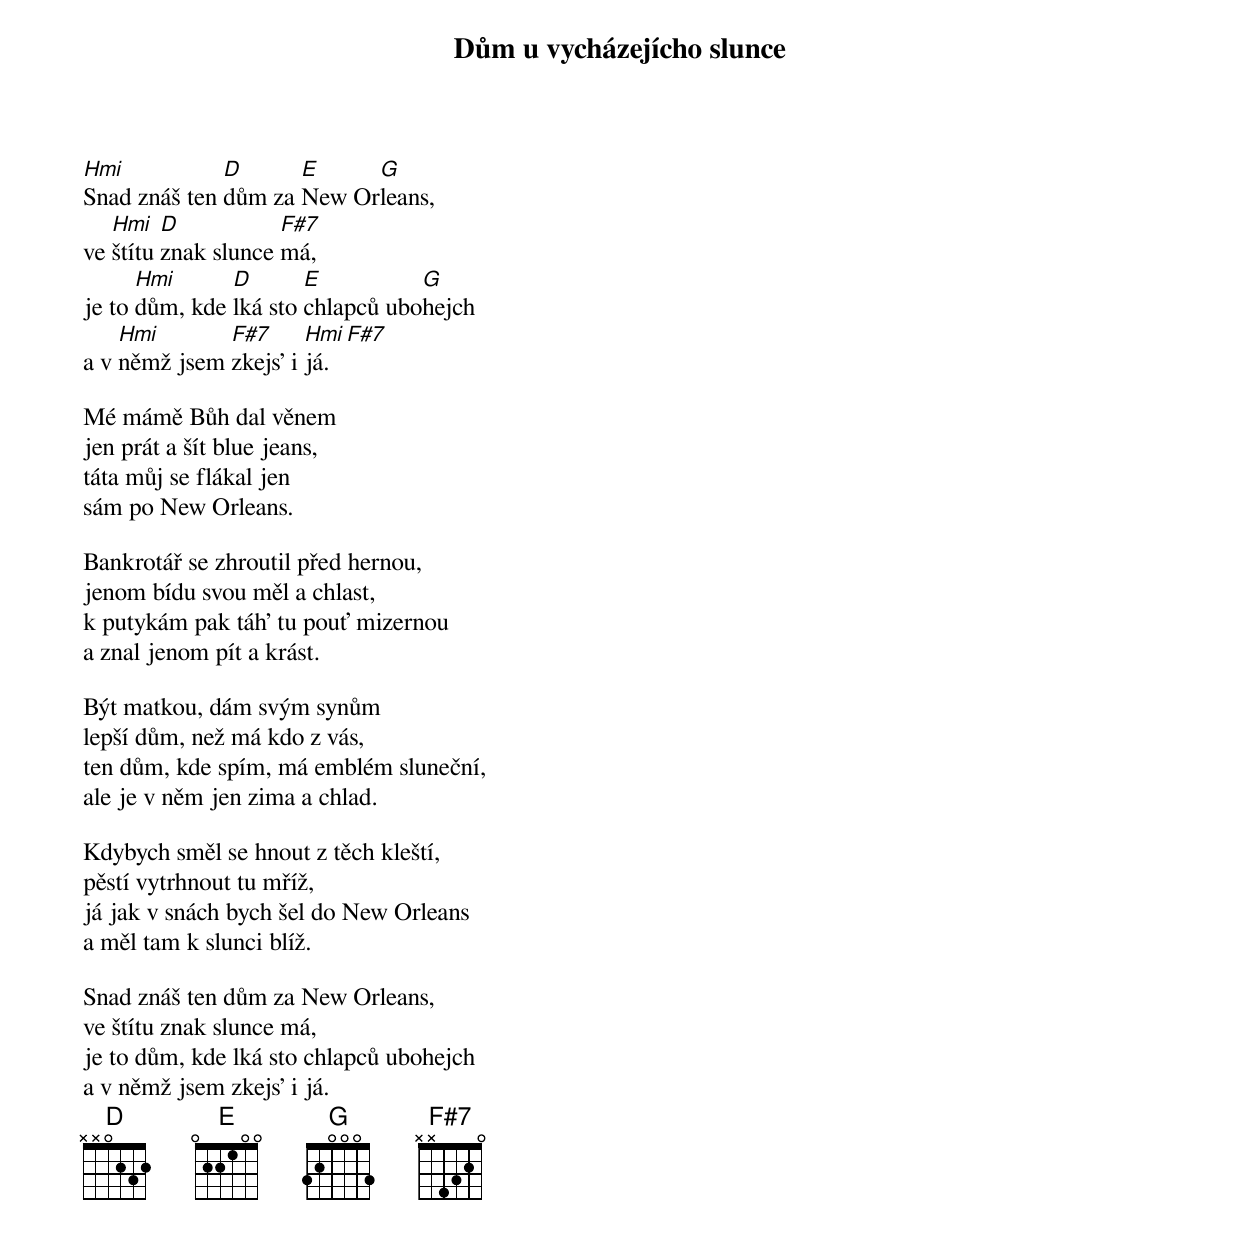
{title: Dům u vycházejícho slunce}

[Hmi]Snad znáš ten [D]dům za [E]New Or[G]leans,
ve [Hmi]štítu [D]znak slunce [F#7]má,
je to [Hmi]dům, kde [D]lká sto [E]chlapců ubo[G]hejch
a v [Hmi]němž jsem [F#7]zkejs' i [Hmi]já. [F#7]

Mé mámě Bůh dal věnem
jen prát a šít blue jeans,
táta můj se flákal jen
sám po New Orleans.

Bankrotář se zhroutil před hernou,
jenom bídu svou měl a chlast,
k putykám pak táh' tu pouť mizernou
a znal jenom pít a krást.

Být matkou, dám svým synům
lepší dům, než má kdo z vás,
ten dům, kde spím, má emblém sluneční,
ale je v něm jen zima a chlad.

Kdybych směl se hnout z těch kleští,
pěstí vytrhnout tu mříž,
já jak v snách bych šel do New Orleans
a měl tam k slunci blíž.

Snad znáš ten dům za New Orleans,
ve štítu znak slunce má,
je to dům, kde lká sto chlapců ubohejch
a v němž jsem zkejs' i já.
